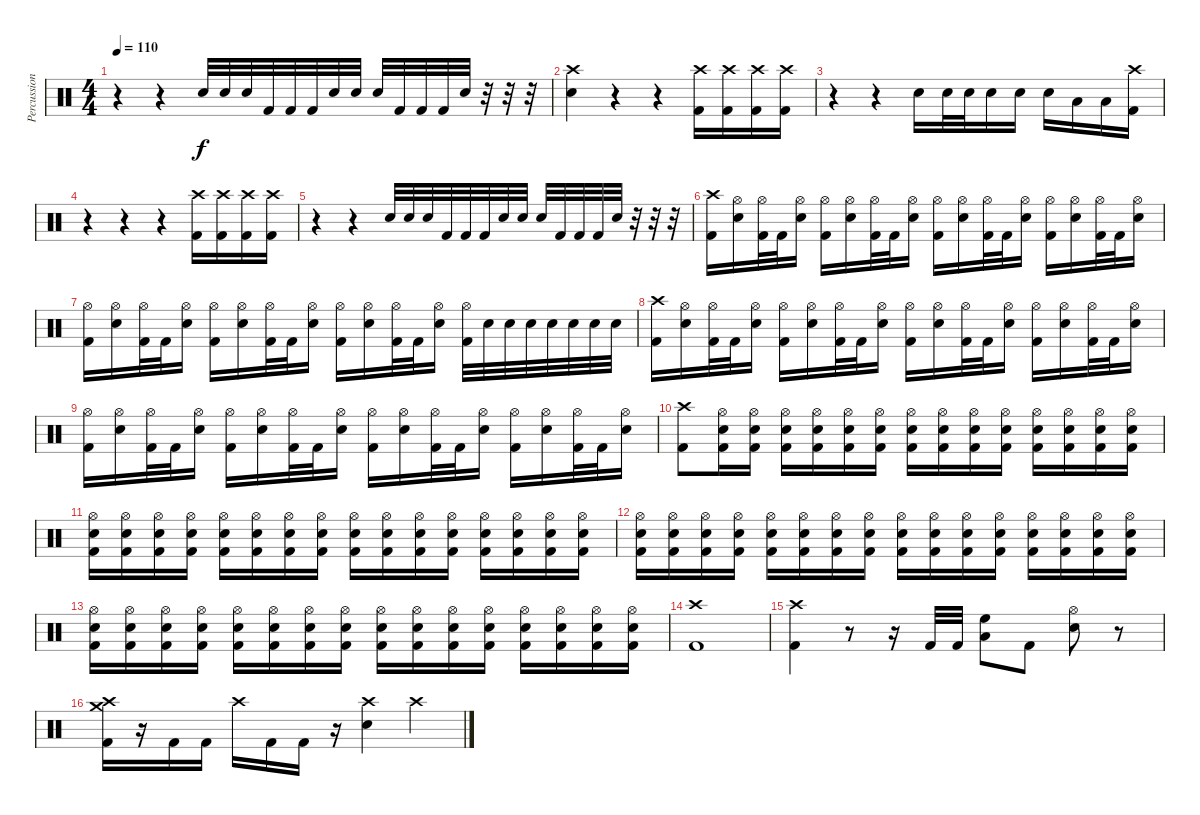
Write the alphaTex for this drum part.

\track ("Percussion" "Percussion") {instrument percussion}
\staff {score}
\articulation defaults
\ts (4 4)
\tempo 110
\clef neutral
\ks c
r.4{dy f} r.4 "Electric Snare (hit)".32 "Electric Snare (hit)".32 "Electric Snare (hit)".32 "Kick (hit) 2".32 "Kick (hit) 2".32 "Kick (hit) 2".32 "Electric Snare (hit)".32 "Electric Snare (hit)".32 "Electric Snare (hit)".32 "Kick (hit) 2".32 "Kick (hit) 2".32 "Kick (hit) 2".32 "Electric Snare (hit)".32 r.32 r.32 r.32 |
("Crash high (hit)" "Electric Snare (hit)").4 r.4 r.4 ("Crash high (hit)" "Kick (hit) 2").16 ("Crash high (hit)" "Kick (hit) 2").16 ("Crash high (hit)" "Kick (hit) 2").16 ("Crash high (hit)" "Kick (hit) 2").16 |
r.4 r.4 "Electric Snare (hit)".16 "Electric Snare (hit)".32 "Electric Snare (hit)".32 "Electric Snare (hit)".16 "Electric Snare (hit)".16 "Electric Snare (hit)".16 "Low Tom (hit)".16 "Low Tom (hit)".16 ("Crash high (hit)" "Kick (hit) 2").16 |
r.4 r.4 r.4 ("Crash high (hit)" "Kick (hit) 2").16 ("Crash high (hit)" "Kick (hit) 2").16 ("Crash high (hit)" "Kick (hit) 2").16 ("Crash high (hit)" "Kick (hit) 2").16 |
r.4 r.4 "Electric Snare (hit)".32 "Electric Snare (hit)".32 "Electric Snare (hit)".32 "Kick (hit) 2".32 "Kick (hit) 2".32 "Kick (hit) 2".32 "Electric Snare (hit)".32 "Electric Snare (hit)".32 "Electric Snare (hit)".32 "Kick (hit) 2".32 "Kick (hit) 2".32 "Kick (hit) 2".32 "Electric Snare (hit)".32 r.32 r.32 r.32 |
("Crash high (hit)" "Kick (hit) 2").16 ("Hi-Hat (open)" "Electric Snare (hit)").16 ("Hi-Hat (open)" "Kick (hit) 2").32 "Kick (hit) 2".32 ("Hi-Hat (open)" "Electric Snare (hit)").16 ("Hi-Hat (open)" "Kick (hit) 2").16 ("Hi-Hat (open)" "Electric Snare (hit)").16 ("Hi-Hat (open)" "Kick (hit) 2").32 "Kick (hit) 2".32 ("Hi-Hat (open)" "Electric Snare (hit)").16 ("Hi-Hat (open)" "Kick (hit) 2").16 ("Hi-Hat (open)" "Electric Snare (hit)").16 ("Hi-Hat (open)" "Kick (hit) 2").32 "Kick (hit) 2".32 ("Hi-Hat (open)" "Electric Snare (hit)").16 ("Hi-Hat (open)" "Kick (hit) 2").16 ("Hi-Hat (open)" "Electric Snare (hit)").16 ("Hi-Hat (open)" "Kick (hit) 2").32 "Kick (hit) 2".32 ("Hi-Hat (open)" "Electric Snare (hit)").16 |
("Hi-Hat (open)" "Kick (hit) 2").16 ("Hi-Hat (open)" "Electric Snare (hit)").16 ("Hi-Hat (open)" "Kick (hit) 2").32 "Kick (hit) 2".32 ("Hi-Hat (open)" "Electric Snare (hit)").16 ("Hi-Hat (open)" "Kick (hit) 2").16 ("Hi-Hat (open)" "Electric Snare (hit)").16 ("Hi-Hat (open)" "Kick (hit) 2").32 "Kick (hit) 2".32 ("Hi-Hat (open)" "Electric Snare (hit)").16 ("Hi-Hat (open)" "Kick (hit) 2").16 ("Hi-Hat (open)" "Electric Snare (hit)").16 ("Hi-Hat (open)" "Kick (hit) 2").32 "Kick (hit) 2".32 ("Hi-Hat (open)" "Electric Snare (hit)").16 ("Hi-Hat (open)" "Kick (hit) 2").32 "Electric Snare (hit)".32 "Electric Snare (hit)".32 "Electric Snare (hit)".32 "Electric Snare (hit)".32 "Electric Snare (hit)".32 "Electric Snare (hit)".32 "Electric Snare (hit)".32 |
("Crash high (hit)" "Kick (hit) 2").16 ("Hi-Hat (open)" "Electric Snare (hit)").16 ("Hi-Hat (open)" "Kick (hit) 2").32 "Kick (hit) 2".32 ("Hi-Hat (open)" "Electric Snare (hit)").16 ("Hi-Hat (open)" "Kick (hit) 2").16 ("Hi-Hat (open)" "Electric Snare (hit)").16 ("Hi-Hat (open)" "Kick (hit) 2").32 "Kick (hit) 2".32 ("Hi-Hat (open)" "Electric Snare (hit)").16 ("Hi-Hat (open)" "Kick (hit) 2").16 ("Hi-Hat (open)" "Electric Snare (hit)").16 ("Hi-Hat (open)" "Kick (hit) 2").32 "Kick (hit) 2".32 ("Hi-Hat (open)" "Electric Snare (hit)").16 ("Hi-Hat (open)" "Kick (hit) 2").16 ("Hi-Hat (open)" "Electric Snare (hit)").16 ("Hi-Hat (open)" "Kick (hit) 2").32 "Kick (hit) 2".32 ("Hi-Hat (open)" "Electric Snare (hit)").16 |
("Hi-Hat (open)" "Kick (hit) 2").16 ("Hi-Hat (open)" "Electric Snare (hit)").16 ("Hi-Hat (open)" "Kick (hit) 2").32 "Kick (hit) 2".32 ("Hi-Hat (open)" "Electric Snare (hit)").16 ("Hi-Hat (open)" "Kick (hit) 2").16 ("Hi-Hat (open)" "Electric Snare (hit)").16 ("Hi-Hat (open)" "Kick (hit) 2").32 "Kick (hit) 2".32 ("Hi-Hat (open)" "Electric Snare (hit)").16 ("Hi-Hat (open)" "Kick (hit) 2").16 ("Hi-Hat (open)" "Electric Snare (hit)").16 ("Hi-Hat (open)" "Kick (hit) 2").32 "Kick (hit) 2".32 ("Hi-Hat (open)" "Electric Snare (hit)").16 ("Hi-Hat (open)" "Kick (hit) 2").16 ("Hi-Hat (open)" "Electric Snare (hit)").16 ("Hi-Hat (open)" "Kick (hit) 2").32 "Kick (hit) 2".32 ("Hi-Hat (open)" "Electric Snare (hit)").16 |
("Crash high (hit)" "Kick (hit) 2").8 ("Hi-Hat (open)" "Electric Snare (hit)" "Kick (hit) 2").16 ("Hi-Hat (open)" "Electric Snare (hit)" "Kick (hit) 2").16 ("Hi-Hat (open)" "Electric Snare (hit)" "Kick (hit) 2").16 ("Hi-Hat (open)" "Electric Snare (hit)" "Kick (hit) 2").16 ("Hi-Hat (open)" "Electric Snare (hit)" "Kick (hit) 2").16 ("Hi-Hat (open)" "Electric Snare (hit)" "Kick (hit) 2").16 ("Hi-Hat (open)" "Electric Snare (hit)" "Kick (hit) 2").16 ("Hi-Hat (open)" "Electric Snare (hit)" "Kick (hit) 2").16 ("Hi-Hat (open)" "Electric Snare (hit)" "Kick (hit) 2").16 ("Hi-Hat (open)" "Electric Snare (hit)" "Kick (hit) 2").16 ("Hi-Hat (open)" "Electric Snare (hit)" "Kick (hit) 2").16 ("Hi-Hat (open)" "Electric Snare (hit)" "Kick (hit) 2").16 ("Hi-Hat (open)" "Electric Snare (hit)" "Kick (hit) 2").16 ("Hi-Hat (open)" "Electric Snare (hit)" "Kick (hit) 2").16 |
("Hi-Hat (open)" "Electric Snare (hit)" "Kick (hit) 2").16 ("Hi-Hat (open)" "Electric Snare (hit)" "Kick (hit) 2").16 ("Hi-Hat (open)" "Electric Snare (hit)" "Kick (hit) 2").16 ("Hi-Hat (open)" "Electric Snare (hit)" "Kick (hit) 2").16 ("Hi-Hat (open)" "Electric Snare (hit)" "Kick (hit) 2").16 ("Hi-Hat (open)" "Electric Snare (hit)" "Kick (hit) 2").16 ("Hi-Hat (open)" "Electric Snare (hit)" "Kick (hit) 2").16 ("Hi-Hat (open)" "Electric Snare (hit)" "Kick (hit) 2").16 ("Hi-Hat (open)" "Electric Snare (hit)" "Kick (hit) 2").16 ("Hi-Hat (open)" "Electric Snare (hit)" "Kick (hit) 2").16 ("Hi-Hat (open)" "Electric Snare (hit)" "Kick (hit) 2").16 ("Hi-Hat (open)" "Electric Snare (hit)" "Kick (hit) 2").16 ("Hi-Hat (open)" "Electric Snare (hit)" "Kick (hit) 2").16 ("Hi-Hat (open)" "Electric Snare (hit)" "Kick (hit) 2").16 ("Hi-Hat (open)" "Electric Snare (hit)" "Kick (hit) 2").16 ("Hi-Hat (open)" "Electric Snare (hit)" "Kick (hit) 2").16 |
("Hi-Hat (open)" "Electric Snare (hit)" "Kick (hit) 2").16 ("Hi-Hat (open)" "Electric Snare (hit)" "Kick (hit) 2").16 ("Hi-Hat (open)" "Electric Snare (hit)" "Kick (hit) 2").16 ("Hi-Hat (open)" "Electric Snare (hit)" "Kick (hit) 2").16 ("Hi-Hat (open)" "Electric Snare (hit)" "Kick (hit) 2").16 ("Hi-Hat (open)" "Electric Snare (hit)" "Kick (hit) 2").16 ("Hi-Hat (open)" "Electric Snare (hit)" "Kick (hit) 2").16 ("Hi-Hat (open)" "Electric Snare (hit)" "Kick (hit) 2").16 ("Hi-Hat (open)" "Electric Snare (hit)" "Kick (hit) 2").16 ("Hi-Hat (open)" "Electric Snare (hit)" "Kick (hit) 2").16 ("Hi-Hat (open)" "Electric Snare (hit)" "Kick (hit) 2").16 ("Hi-Hat (open)" "Electric Snare (hit)" "Kick (hit) 2").16 ("Hi-Hat (open)" "Electric Snare (hit)" "Kick (hit) 2").16 ("Hi-Hat (open)" "Electric Snare (hit)" "Kick (hit) 2").16 ("Hi-Hat (open)" "Electric Snare (hit)" "Kick (hit) 2").16 ("Hi-Hat (open)" "Electric Snare (hit)" "Kick (hit) 2").16 |
("Hi-Hat (open)" "Electric Snare (hit)" "Kick (hit) 2").16 ("Hi-Hat (open)" "Electric Snare (hit)" "Kick (hit) 2").16 ("Hi-Hat (open)" "Electric Snare (hit)" "Kick (hit) 2").16 ("Hi-Hat (open)" "Electric Snare (hit)" "Kick (hit) 2").16 ("Hi-Hat (open)" "Electric Snare (hit)" "Kick (hit) 2").16 ("Hi-Hat (open)" "Electric Snare (hit)" "Kick (hit) 2").16 ("Hi-Hat (open)" "Electric Snare (hit)" "Kick (hit) 2").16 ("Hi-Hat (open)" "Electric Snare (hit)" "Kick (hit) 2").16 ("Hi-Hat (open)" "Electric Snare (hit)" "Kick (hit) 2").16 ("Hi-Hat (open)" "Electric Snare (hit)" "Kick (hit) 2").16 ("Hi-Hat (open)" "Electric Snare (hit)" "Kick (hit) 2").16 ("Hi-Hat (open)" "Electric Snare (hit)" "Kick (hit) 2").16 ("Hi-Hat (open)" "Electric Snare (hit)" "Kick (hit) 2").16 ("Hi-Hat (open)" "Electric Snare (hit)" "Kick (hit) 2").16 ("Hi-Hat (open)" "Electric Snare (hit)" "Kick (hit) 2").16 ("Hi-Hat (open)" "Electric Snare (hit)" "Kick (hit) 2").16 |
("Crash high (hit)" "Kick (hit) 2").1 |
("Crash high (hit)" "Kick (hit) 2").4 r.8 r.16 "Kick (hit) 2".32 "Kick (hit) 2".32 ("High Floor Tom (hit)" "Low Tom (hit)").8 "Kick (hit) 2".8 ("Hi-Hat (open)" "Electric Snare (hit)").8 r.8 |
("Crash medium (hit)" "Crash high (hit)" "Kick (hit) 2").16 r.16 "Kick (hit) 2".16 "Kick (hit) 2".16 "Crash high (hit)".16 "Kick (hit) 2".16 "Kick (hit) 2".16 r.16 ("Crash high (hit)" "Electric Snare (hit)").4 "Crash high (hit)".4
